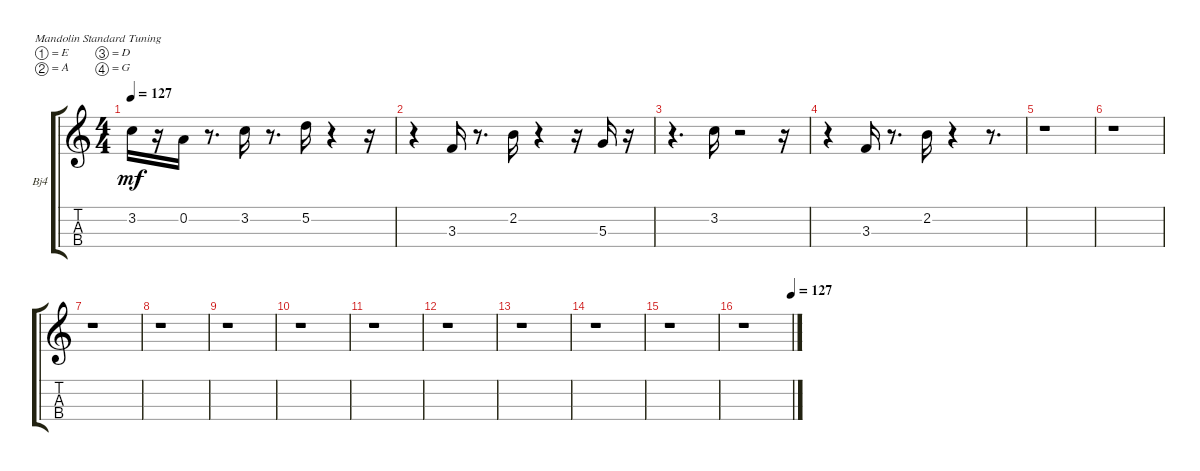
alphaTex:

\bracketExtendMode groupsimilarinstruments
\firstSystemTrackNameOrientation horizontal
\otherSystemsTrackNameOrientation horizontal
\track ("Synthe 4" "Bj4") {instrument banjo}
\staff {score tabs}
\tuning (E4 A3 D3 G2)
\displaytranspose 12
\ts (4 4)
\tempo 127
\clef g2
\ks c
3.2.16{dy mf} r.16 0.2.16 r.8{d} 3.2.16 r.8{d} 5.2.16 r.4 r.16 |
r.4 3.3.16 r.8{d} 2.2.16 r.4 r.16 5.3.16 r.16 |
r.4{d} 3.2.16 r.2 r.16 |
r.4 3.3.16 r.8{d} 2.2.16 r.4 r.8{d} |
r.1 |
r.1 |
r.1 |
r.1 |
r.1 |
r.1 |
r.1 |
r.1 |
r.1 |
r.1 |
r.1 |
\tempo (127 1)
r.1
